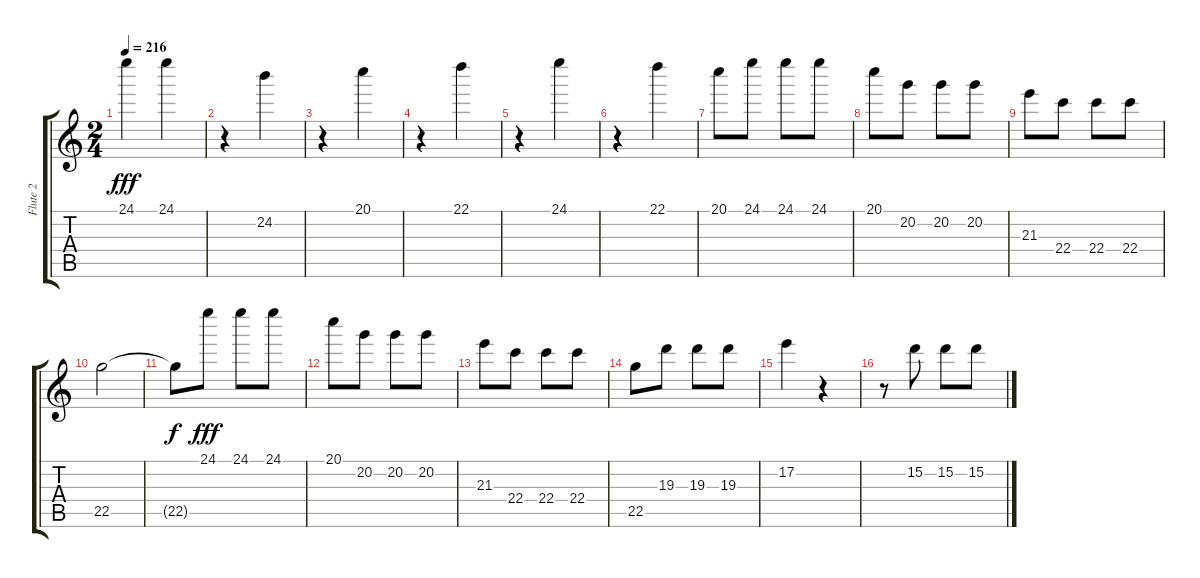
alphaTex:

\track ("Flute 2" "Flute 2") {instrument acousticguitarnylon}
\staff {score tabs}
\tuning (E4 B3 G3 D3 A2 E2) {hide}
\ts (2 4)
\tempo 216
\clef g2
\ks c
24.1.4{dy fff} 24.1.4 |
r.4 24.2.4 |
r.4 20.1.4 |
r.4 22.1.4 |
r.4 24.1.4 |
r.4 22.1.4 |
20.1.8 24.1.8 24.1.8 24.1.8 |
20.1.8 20.2.8 20.2.8 20.2.8 |
21.3.8 22.4.8 22.4.8 22.4.8 |
22.5.2 |
22.5{t}.8{dy f} 24.1.8{dy fff} 24.1.8 24.1.8 |
20.1.8 20.2.8 20.2.8 20.2.8 |
21.3.8 22.4.8 22.4.8 22.4.8 |
22.5.8 19.3.8 19.3.8 19.3.8 |
17.2.4 r.4 |
r.8 15.2.8 15.2.8 15.2.8
